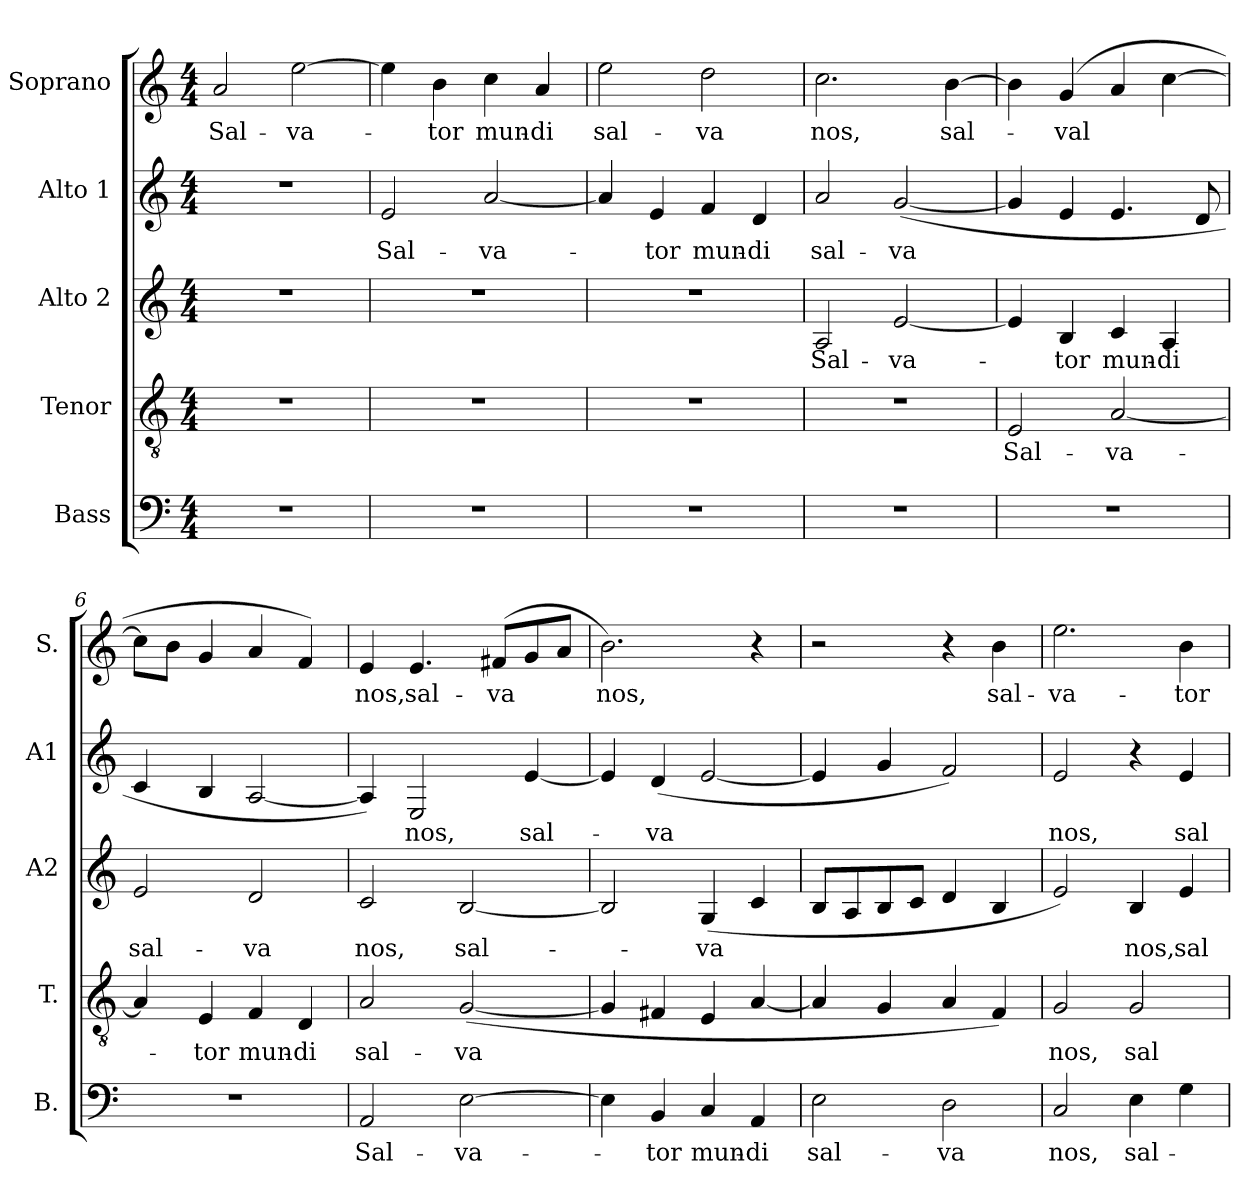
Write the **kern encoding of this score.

**kern	**text	**kern	**text	**kern	**text	**kern	**text	**kern	**text
*part5	*part5	*part4	*part4	*part3	*part3	*part2	*part2	*part1	*part1
*staff5	*staff5	*staff4	*staff4	*staff3	*staff3	*staff2	*staff2	*staff1	*staff1
*I"Bass	*	*I"Tenor	*	*I"Alto 2	*	*I"Alto 1	*	*I"Soprano	*
*I'B.	*	*I'T.	*	*I'A2	*	*I'A1	*	*I'S.	*
*clefF4	*	*clefGv2	*	*clefG2	*	*clefG2	*	*clefG2	*
*k[]	*	*k[]	*	*k[]	*	*k[]	*	*k[]	*
*M4/4	*	*M4/4	*	*M4/4	*	*M4/4	*	*M4/4	*
*MM110	*	*MM110	*	*MM110	*	*MM110	*	*MM110	*
=1	=1	=1	=1	=1	=1	=1	=1	=1	=1
!	!	!	!	!	!	!	!	!	!LO:LY:b
1r	.	1r	.	1r	.	1r	.	2a/	Sal-
!	!	!	!	!	!	!	!	!	!LO:LY:b
.	.	.	.	.	.	.	.	[2ee\	-va-
=2	=2	=2	=2	=2	=2	=2	=2	=2	=2
!	!	!	!	!	!	!	!LO:LY:b	!	!
1r	.	1r	.	1r	.	2e/	Sal-	4ee\]	.
!	!	!	!	!	!	!	!	!	!LO:LY:b
.	.	.	.	.	.	.	.	4b\	-tor
!	!	!	!	!	!	!	!LO:LY:b	!	!LO:LY:b
.	.	.	.	.	.	[2a/	-va-	4cc\	mun-
!	!	!	!	!	!	!	!	!	!LO:LY:b
.	.	.	.	.	.	.	.	4a/	-di
=3	=3	=3	=3	=3	=3	=3	=3	=3	=3
!	!	!	!	!	!	!	!	!	!LO:LY:b
1r	.	1r	.	1r	.	4a/]	.	2ee\	sal-
!	!	!	!	!	!	!	!LO:LY:b	!	!
.	.	.	.	.	.	4e/	-tor	.	.
!	!	!	!	!	!	!	!LO:LY:b	!	!LO:LY:b
.	.	.	.	.	.	4f/	mun-	2dd\	-va
!	!	!	!	!	!	!	!LO:LY:b	!	!
.	.	.	.	.	.	4d/	-di	.	.
=4	=4	=4	=4	=4	=4	=4	=4	=4	=4
!	!	!	!	!	!LO:LY:b	!	!LO:LY:b	!	!LO:LY:b
1r	.	1r	.	2A/	Sal-	2a/	sal-	2.cc\	nos,
!	!	!	!	!	!LO:LY:b	!	!LO:LY:b	!	!
.	.	.	.	[2e/	-va-	(>[2g/	-va	.	.
!	!	!	!	!	!	!	!	!	!LO:LY:b
.	.	.	.	.	.	.	.	[4b\	sal-
=5	=5	=5	=5	=5	=5	=5	=5	=5	=5
!	!	!	!LO:LY:b	!	!	!	!	!	!
1r	.	2E/	Sal-	4e/]	.	4g/]	.	4b\]	.
!	!	!	!	!	!LO:LY:b	!	!	!	!LO:LY:b
.	.	.	.	4B/	-tor	4e/	.	(>4g/	-val
!	!	!	!LO:LY:b	!	!LO:LY:b	!	!	!	!
.	.	[2A/	-va-	4c/	mun-	4.e/	.	4a/	.
!	!	!	!	!	!LO:LY:b	!	!	!	!
.	.	.	.	4A/	-di	.	.	[4cc\	.
.	.	.	.	.	.	8d/	.	.	.
=6	=6	=6	=6	=6	=6	=6	=6	=6	=6
!	!	!	!	!	!LO:LY:b	!	!	!	!
1r	.	4A/]	.	2e/	sal-	4c/	.	8cc\L]	.
.	.	.	.	.	.	.	.	8b\J	.
!	!	!	!LO:LY:b	!	!	!	!	!	!
.	.	4E/	-tor	.	.	4B/	.	4g/	.
!	!	!	!LO:LY:b	!	!LO:LY:b	!	!	!	!
.	.	4F/	mun-	2d/	-va	[2A/	.	4a/	.
!	!	!	!LO:LY:b	!	!	!	!	!	!
.	.	4D/	-di	.	.	.	.	4f/)	.
!!LO:LB:g=z
=7	=7	=7	=7	=7	=7	=7	=7	=7	=7
!	!LO:LY:b	!	!LO:LY:b	!	!LO:LY:b	!	!	!	!LO:LY:b
2AA/	Sal-	2A/	sal-	2c/	nos,	4A/])	.	4e/	nos,
!	!	!	!	!	!	!	!LO:LY:b	!	!LO:LY:b
.	.	.	.	.	.	2E/	nos,	4.e/	sal-
!	!LO:LY:b	!	!LO:LY:b	!	!LO:LY:b	!	!	!	!
[2E\	-va-	(>[2G/	-va	[2B/	sal-	.	.	.	.
!	!	!	!	!	!	!	!	!	!LO:LY:b
.	.	.	.	.	.	.	.	(<8f#X/L	-va
!	!	!	!	!	!	!	!LO:LY:b	!	!
.	.	.	.	.	.	[4e/	sal-	8g/	.
.	.	.	.	.	.	.	.	8a/J	.
=8	=8	=8	=8	=8	=8	=8	=8	=8	=8
!	!	!	!	!	!	!	!	!	!LO:LY:b
4E\]	.	4G/]	.	2B/]	.	4e/]	.	2.b\)	nos,
!	!LO:LY:b	!	!	!	!	!	!LO:LY:b	!	!
4BB/	-tor	4F#X/	.	.	.	(>4d/	-va	.	.
!	!LO:LY:b	!	!	!	!LO:LY:b	!	!	!	!
4C/	mun-	4E/	.	(>4G/	-va	[2e/	.	.	.
!	!LO:LY:b	!	!	!	!	!	!	!	!
4AA/	-di	[4A/	.	4c/	.	.	.	4r	.
=9	=9	=9	=9	=9	=9	=9	=9	=9	=9
!	!LO:LY:b	!	!	!	!	!	!	!	!
2E\	sal-	4A/]	.	8B/L	.	4e/]	.	2r	.
.	.	.	.	8A/	.	.	.	.	.
.	.	4G/	.	8B/	.	4g/	.	.	.
.	.	.	.	8c/J	.	.	.	.	.
!	!LO:LY:b	!	!	!	!	!	!	!	!
2D\	-va	4A/	.	4d/	.	2f/)	.	4r	.
!	!	!	!	!	!	!	!	!	!LO:LY:b
.	.	4F/)	.	4B/	.	.	.	4b\	sal-
=10	=10	=10	=10	=10	=10	=10	=10	=10	=10
!	!LO:LY:b	!	!LO:LY:b	!	!	!	!LO:LY:b	!	!LO:LY:b
2C/	nos,	2G/	nos,	2e/)	.	2e/	nos,	2.ee\	-va-
!	!LO:LY:b	!	!LO:LY:b	!	!LO:LY:b	!	!	!	!
4E\	sal-	2G/	sal-	4B/	nos,	4r	.	.	.
!	!	!	!	!	!LO:LY:b	!	!LO:LY:b	!	!LO:LY:b
4G\	.	.	.	4e/	sal-	4e/	sal-	4b\	-tor
=	=	=	=	=	=	=	=	=	=
*-	*-	*-	*-	*-	*-	*-	*-	*-	*-
